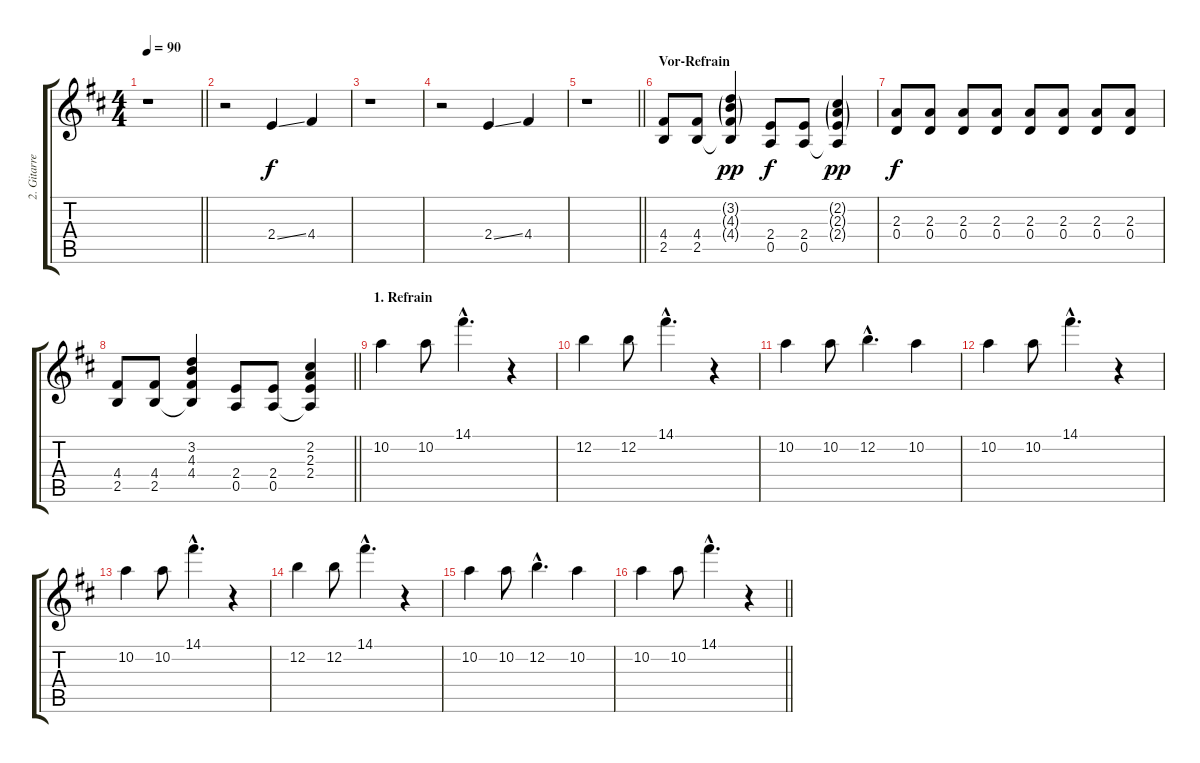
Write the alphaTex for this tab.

\track ("2. Gitarre" "2. Gitarre") {instrument electricguitarclean}
\staff {score tabs}
\tuning (E4 B3 G3 D3 A2 E2) {hide}
\ts (4 4)
\tempo 90
\clef g2
\barLineRight lightlight
\ks d
r.1{dy f} |
r.2 2.4{ss}.4 4.4.4 |
r.1 |
r.2 2.4{ss}.4 4.4.4 |
\barLineRight lightlight
r.1 |
\section ("" "Vor-Refrain")
(4.4 2.5).8 (4.4 2.5).8 (3.2{g} 4.3{g} 4.4{g} 2.5{t}).4{dy pp} (2.4 0.5).8{dy f} (2.4 0.5).8 (2.2{g} 2.3{g} 2.4{g} 0.5{t}).4{dy pp} |
(2.3 0.4).8{dy f} (2.3 0.4).8 (2.3 0.4).8 (2.3 0.4).8 (2.3 0.4).8 (2.3 0.4).8 (2.3 0.4).8 (2.3 0.4).8 |
\barLineRight lightlight
(4.4 2.5).8 (4.4 2.5).8 (3.2 4.3 4.4 2.5{t}).4 (2.4 0.5).8 (2.4 0.5).8 (2.2 2.3 2.4 0.5{t}).4 |
\section ("" "1. Refrain")
10.2.4 10.2.8 14.1{hac}.4{d} r.4 |
12.2.4 12.2.8 14.1{hac}.4{d} r.4 |
10.2.4 10.2.8 12.2{hac}.4{d} 10.2.4 |
10.2.4 10.2.8 14.1{hac}.4{d} r.4 |
10.2.4 10.2.8 14.1{hac}.4{d} r.4 |
12.2.4 12.2.8 14.1{hac}.4{d} r.4 |
10.2.4 10.2.8 12.2{hac}.4{d} 10.2.4 |
\barLineRight lightlight
10.2.4 10.2.8 14.1{hac}.4{d} r.4
